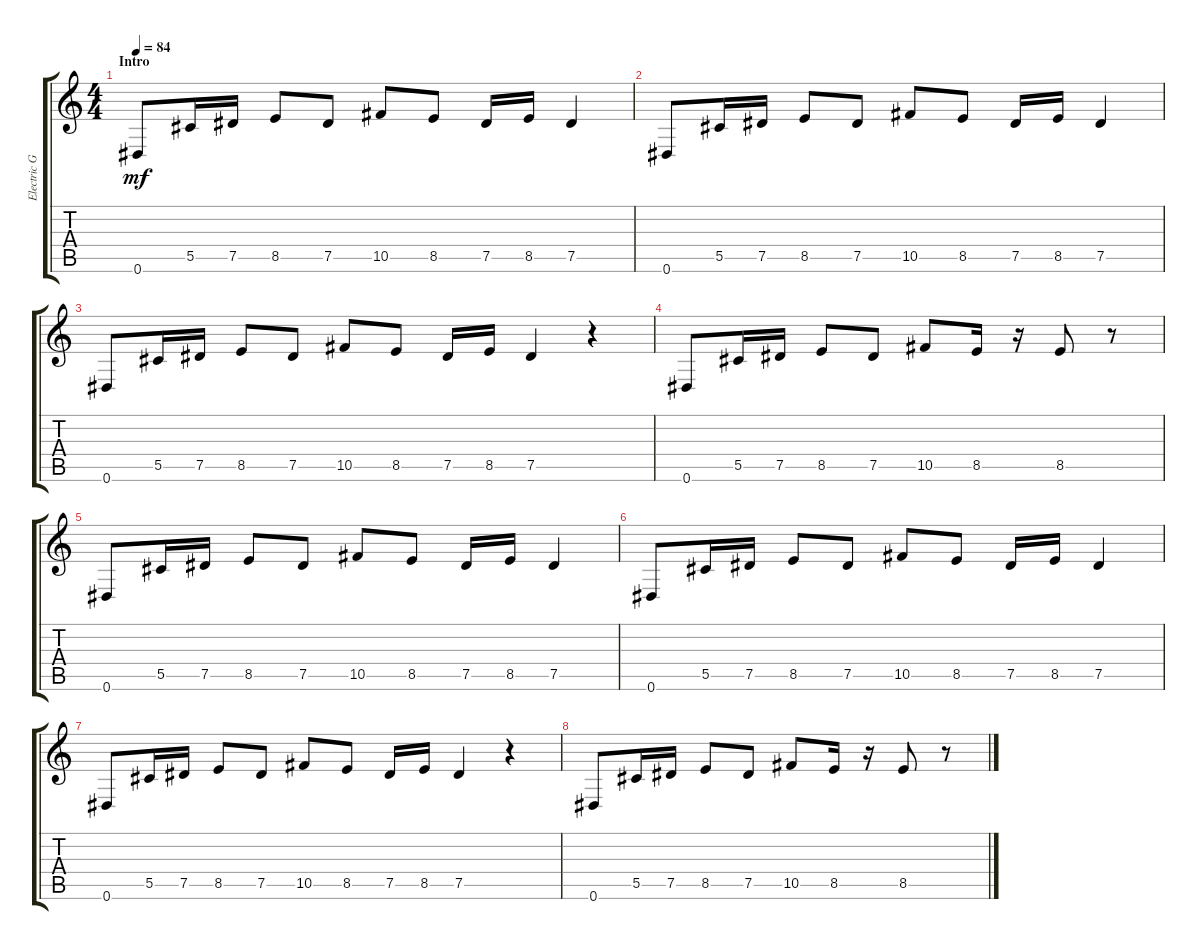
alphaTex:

\track ("Electric Guitar" "Electric G") {instrument electricguitarclean}
\staff {score tabs}
\tuning (Eb4 Bb3 Gb3 Db3 Ab2 Eb2) {hide}
\ts (4 4)
\section ("" "Intro")
\tempo 84
\clef g2
\ks c
0.6.8{dy mf instrument electricguitarclean} 5.5.16 7.5.16 8.5.8 7.5.8 10.5.8 8.5.8 7.5.16 8.5.16 7.5.4 |
0.6.8 5.5.16 7.5.16 8.5.8 7.5.8 10.5.8 8.5.8 7.5.16 8.5.16 7.5.4 |
0.6.8 5.5.16 7.5.16 8.5.8 7.5.8 10.5.8 8.5.8 7.5.16 8.5.16 7.5.4 r.4 |
0.6.8 5.5.16 7.5.16 8.5.8 7.5.8 10.5.8 8.5.16 r.16 8.5.8 r.8 |
0.6.8 5.5.16 7.5.16 8.5.8 7.5.8 10.5.8 8.5.8 7.5.16 8.5.16 7.5.4 |
0.6.8 5.5.16 7.5.16 8.5.8 7.5.8 10.5.8 8.5.8 7.5.16 8.5.16 7.5.4 |
0.6.8 5.5.16 7.5.16 8.5.8 7.5.8 10.5.8 8.5.8 7.5.16 8.5.16 7.5.4 r.4 |
0.6.8 5.5.16 7.5.16 8.5.8 7.5.8 10.5.8 8.5.16 r.16 8.5.8 r.8
